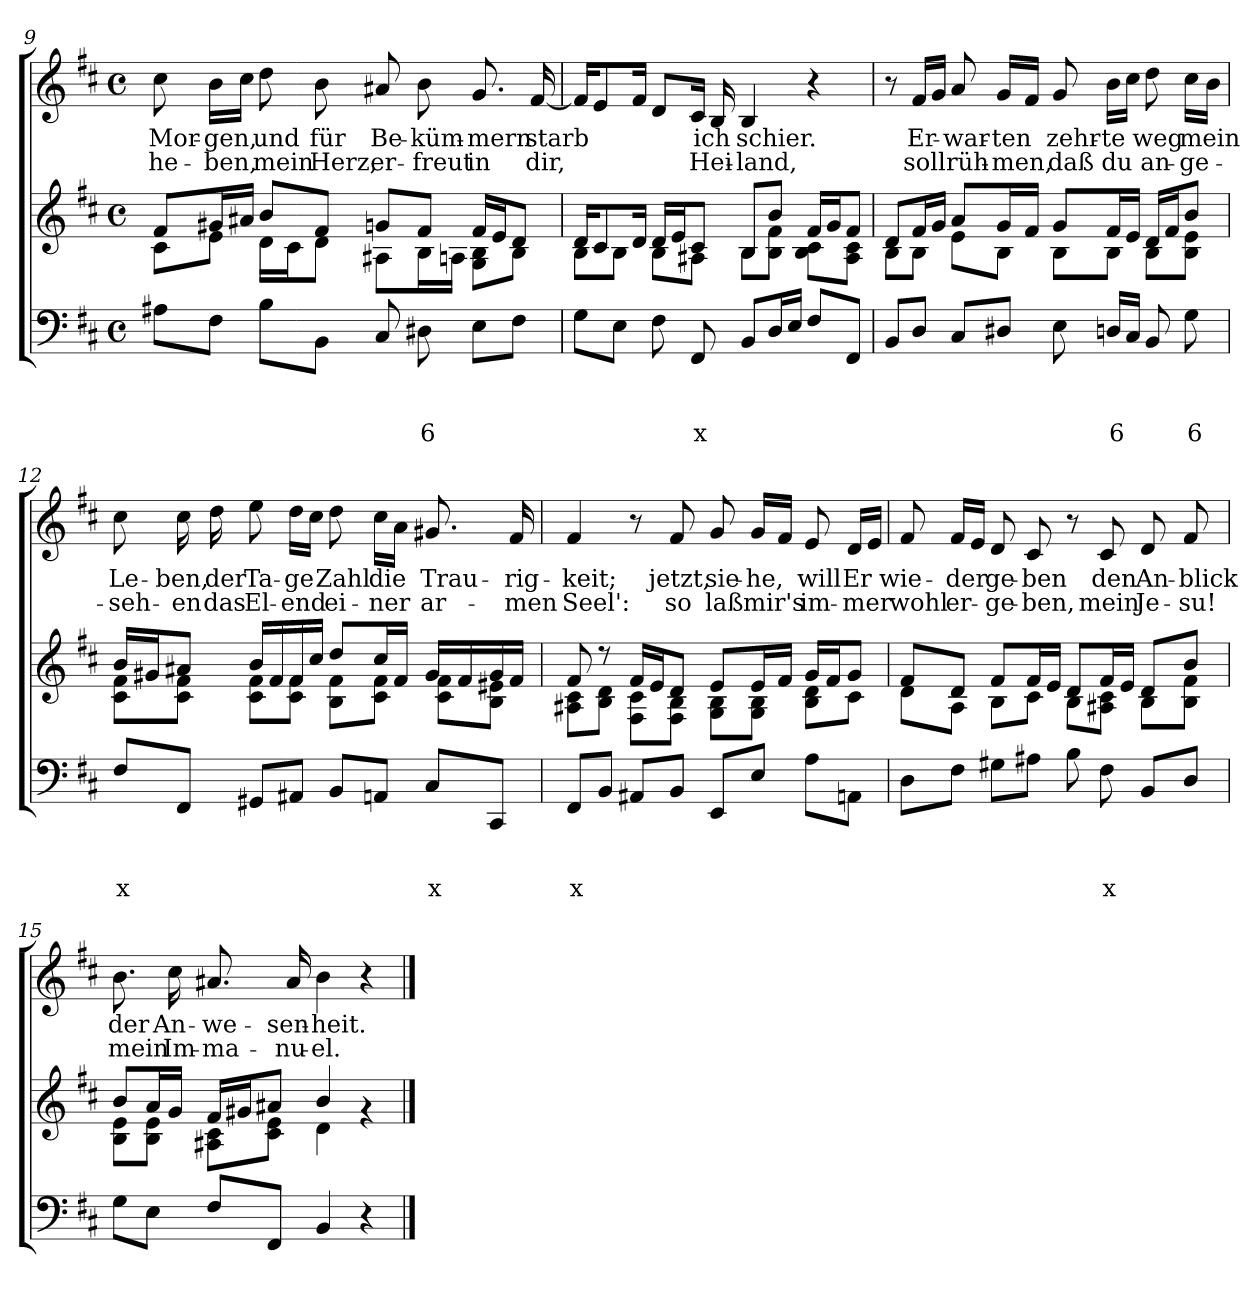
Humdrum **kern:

**kern	**text	**text	**text	**kern	**kern	**text	**text
*part2	*part2	*part2	*part2	*part2	*part1	*part1	*part1
*staff3	*staff3	*staff3	*staff3	*staff2	*staff1	*staff1	*staff1
*clefF4	*	*	*	*clefG2	*clefG2	*	*
*k[f#c#]	*	*	*	*k[f#c#]	*k[f#c#]	*	*
*D:	*	*	*	*D:	*D:	*	*
*M4/4	*	*	*	*M4/4	*M4/4	*	*
*met(c)	*	*	*	*met(c)	*met(c)	*	*
=9	=9	=9	=9	=9	=9	=9	=9
*	*	*	*	*^	*	*	*
!	!	!	!	!	!	!	!LO:LY:b	!LO:LY:b
8A#X\L	.	.	.	8f#/L	8c#\L	8cc#\	Mor-	-he-
!	!	!	!	!	!	!	!LO:LY:b	!LO:LY:b
8F#\J	.	.	.	16g#X/L	8e\J	16b\LL	-gen,	-ben,
.	.	.	.	16a#X/JJ	.	16cc#\JJ	.	.
!	!	!	!	!	!	!	!LO:LY:b	!LO:LY:b
8B\L	.	.	.	8b/L	16d\LL	8dd\	und	mein
.	.	.	.	.	16c#\J	.	.	.
!	!	!	!	!	!	!	!LO:LY:b	!LO:LY:b
8BB\J	.	.	.	8f#/J	8d\J	8b\	für	Herz,
!	!	!	!	!	!	!	!LO:LY:b	!LO:LY:b
8C#/	.	.	.	8gn/L	8A#X\L	8a#X/	Be-	er-
!	!	!	!LO:LY:b	!	!	!	!LO:LY:b	!LO:LY:b
8D#X\	.	.	6	8f#/J	16B\L	8b\	-küm-	-freut
.	.	.	.	.	16An\JJ	.	.	.
!	!	!	!	!	!	!	!LO:LY:b	!LO:LY:b
8E\L	.	.	.	16f#/LL	8G\ 8B\L	8.g/	-mern	in
.	.	.	.	16e/J	.	.	.	.
8F#\J	.	.	.	8d/J	8B\J	.	.	.
!	!	!	!	!	!	!	!LO:LY:b	!LO:LY:b
.	.	.	.	.	.	[16f#/	starb	dir,
!!LO:LB:g=z
=10	=10	=10	=10	=10	=10	=10	=10	=10
8G\L	.	.	.	16d/KL	8B\L	16f#/KL]	.	.
.	.	.	.	8c#/	.	8e/	.	.
8E\J	.	.	.	.	8B\J	.	.	.
.	.	.	.	16d/Jk	.	16f#/Jk	.	.
8F#\	.	.	.	16d/LL	8B\L	8d/L	.	.
.	.	.	.	16e/J	.	.	.	.
!	!	!	!LO:LY:b	!	!	!	!	!
8FF#/	.	.	x	8c#/J	8A#X\J	16c#/Jk	.	.
!	!	!	!	!	!	!	!LO:LY:b	!LO:LY:b
.	.	.	.	.	.	16B/	ich	Hei-
!	!	!	!	!	!	!	!LO:LY:b	!LO:LY:b
8BB/L	.	.	.	8B/L	8B\L	4B/	schier.	-land,
16D/L	.	.	.	8b/J	8B\ 8f#\J	.	.	.
16E/JJ	.	.	.	.	.	.	.	.
8F#/L	.	.	.	16f#/LL	8B\ 8c#\L	4r	.	.
.	.	.	.	16g/J	.	.	.	.
8FF#/J	.	.	.	8f#/J	8A#\ 8c#\J	.	.	.
=11	=11	=11	=11	=11	=11	=11	=11	=11
8BB/L	.	.	.	8d/L	8B\L	8r	.	.
!	!	!	!	!	!	!	!LO:LY:b	!LO:LY:b
8D/J	.	.	.	16f#/L	8B\J	16f#/LL	Er-	soll
.	.	.	.	16g/JJ	.	16g/JJ	.	.
!	!	!	!	!	!	!	!LO:LY:b	!LO:LY:b
8C#/L	.	.	.	8a/L	8e\L	8a/	-war-	rüh-
!	!	!	!	!	!	!	!LO:LY:b	!LO:LY:b
8D#X/J	.	.	.	16g/L	8B\J	16g/LL	-ten	-men,
.	.	.	.	16f#/JJ	.	16f#/JJ	.	.
!	!	!	!	!	!	!	!LO:LY:b	!LO:LY:b
8E\	.	.	.	8g/L	8B\L	8g/	zehr-	daß
!	!	!	!LO:LY:b	!	!	!	!LO:LY:b	!LO:LY:b
16Dn/LL	.	.	6	16f#/L	8B\J	16b\LL	-te	du
16C#/JJ	.	.	.	16e/JJ	.	16cc#\JJ	.	.
!	!	!	!	!	!	!	!LO:LY:b	!LO:LY:b
8BB/	.	.	.	16d/LL	8B\L	8dd\	weg	an-
.	.	.	.	16f#/J	.	.	.	.
!	!	!	!LO:LY:b	!	!	!	!LO:LY:b	!LO:LY:b
8G\	.	.	6	8b/J	8B\ 8e\J	16cc#\LL	mein	-ge-
.	.	.	.	.	.	16b\JJ	.	.
!!LO:LB:g=z
=12	=12	=12	=12	=12	=12	=12	=12	=12
!	!	!	!LO:LY:b	!	!	!	!LO:LY:b	!LO:LY:b
8F#/L	.	.	x	16b/LL	8c#\ 8f#\L	8cc#\	Le-	-seh-
.	.	.	.	16g#X/J	.	.	.	.
!	!	!	!	!	!	!	!LO:LY:b	!LO:LY:b
8FF#/J	.	.	.	8a#X/J	8c#\ 8f#\J	16cc#\	-ben,	-en
!	!	!	!	!	!	!	!LO:LY:b	!LO:LY:b
.	.	.	.	.	.	16dd\	der	das
!	!	!	!	!	!	!	!LO:LY:b	!LO:LY:b
8GG#X/L	.	.	.	16b/LL	8c#\ 8f#\L	8ee\	Ta-	El-
.	.	.	.	16f#/	.	.	.	.
!	!	!	!	!	!	!	!LO:LY:b	!LO:LY:b
8AA#X/J	.	.	.	16f#/	8c#\ 8f#\J	16dd\LL	-ge	-end
.	.	.	.	16cc#/JJ	.	16cc#\JJ	.	.
!	!	!	!	!	!	!	!LO:LY:b	!LO:LY:b
8BB/L	.	.	.	8dd/L	8B\ 8f#\L	8dd\	Zahl	ei-
!	!	!	!	!	!	!	!LO:LY:b	!LO:LY:b
8AAn/J	.	.	.	16cc#/L	8c#\ 8f#\J	16cc#\LL	die	-ner
.	.	.	.	16f#/JJ	.	16a\JJ	.	.
!	!	!	!LO:LY:b	!	!	!	!LO:LY:b	!LO:LY:b
8C#/L	.	.	x	16g#/LL	8c#\ 8f#\L	8.g#X/	Trau-	ar-
.	.	.	.	16f#/	.	.	.	.
8CC#/J	.	.	.	16g#/	8B\ 8e#X\J	.	.	.
!	!	!	!	!	!	!	!LO:LY:b	!LO:LY:b
.	.	.	.	16f#/JJ	.	16f#/	-rig-	-men
=13	=13	=13	=13	=13	=13	=13	=13	=13
!	!	!	!LO:LY:b	!	!	!	!LO:LY:b	!LO:LY:b
8FF#/L	.	.	x	8f#/	8A#X\ 8c#\L	4f#/	-keit;	Seel':
8BB/J	.	.	.	8r	8B\ 8d\J	.	.	.
8AA#X/L	.	.	.	16f#/LL	8F#\ 8c#\L	8r	.	.
.	.	.	.	16e/J	.	.	.	.
!	!	!	!	!	!	!	!LO:LY:b	!LO:LY:b
8BB/J	.	.	.	8d/J	8F#\ 8B\J	8f#/	jetzt,	so
!	!	!	!	!	!	!	!LO:LY:b	!LO:LY:b
8EE/L	.	.	.	8e/L	8G\ 8B\L	8g/	sie-	laß
!	!	!	!	!	!	!	!LO:LY:b	!LO:LY:b
8E/J	.	.	.	16e/L	8G\ 8B\J	16g/LL	-he,	mir's
.	.	.	.	16f#/JJ	.	16f#/JJ	.	.
!	!	!	!	!	!	!	!LO:LY:b	!LO:LY:b
8A\L	.	.	.	16g/LL	8B\ 8d\L	8e/	will	im-
.	.	.	.	16f#/J	.	.	.	.
!	!	!	!	!	!	!	!LO:LY:b	!LO:LY:b
8AAn\J	.	.	.	8g/J	8c#\J	16d/LL	Er	-mer
.	.	.	.	.	.	16e/JJ	.	.
!!LO:LB:g=z
=14	=14	=14	=14	=14	=14	=14	=14	=14
!	!	!	!	!	!	!	!LO:LY:b	!LO:LY:b
8D\L	.	.	.	8f#/L	8d\L	8f#/	wie-	wohl
!	!	!	!	!	!	!	!LO:LY:b	!LO:LY:b
8F#\J	.	.	.	8d/J	8A\J	16f#/LL	-der	er-
.	.	.	.	.	.	16e/JJ	.	.
!	!	!	!	!	!	!	!LO:LY:b	!LO:LY:b
8G#X\L	.	.	.	8f#/L	8B\L	8d/	ge-	-ge-
!	!	!	!	!	!	!	!LO:LY:b	!LO:LY:b
8A#X\J	.	.	.	16f#/L	8c#\J	8c#/	-ben	-ben,
.	.	.	.	16e/JJ	.	.	.	.
8B\	.	.	.	8d/L	8B\L	8r	.	.
!	!	!	!LO:LY:b	!	!	!	!LO:LY:b	!LO:LY:b
8F#\	.	.	x	16f#/L	8A#X\ 8c#\J	8c#/	den	mein
.	.	.	.	16e/JJ	.	.	.	.
!	!	!	!	!	!	!	!LO:LY:b	!LO:LY:b
8BB/L	.	.	.	8d/L	8B\L	8d/	An-	Je-
!	!	!	!	!	!	!	!LO:LY:b	!LO:LY:b
8D/J	.	.	.	8b/J	8B\ 8f#\J	8f#/	-blick	-su!
=15	=15	=15	=15	=15	=15	=15	=15	=15
!	!	!	!	!	!	!	!LO:LY:b	!LO:LY:b
8G\L	.	.	.	8b/L	8B\ 8e\L	8.b\	der	mein
8E\J	.	.	.	16a/L	8B\ 8e\J	.	.	.
!	!	!	!	!	!	!	!LO:LY:b	!LO:LY:b
.	.	.	.	16g/JJ	.	16cc#\	An-	Im-
!	!	!	!	!	!	!	!LO:LY:b	!LO:LY:b
8F#/L	.	.	.	16f#/LL	8A#X\ 8c#\L	8.a#X/	-we-	-ma-
.	.	.	.	16g#X/J	.	.	.	.
8FF#/J	.	.	.	8a#X/J	8c#\ 8e\J	.	.	.
!	!	!	!	!	!	!	!LO:LY:b	!LO:LY:b
.	.	.	.	.	.	16a#/	-sen-	-nu-
!	!	!	!	!	!	!	!LO:LY:b	!LO:LY:b
4BB/	.	.	.	4b/	4d\	4b\	-heit.	-el.
4r	.	.	.	4rg	4ryy	4r	.	.
*	*	*	*	*v	*v	*	*	*
==	==	==	==	==	==	==	==
*-	*-	*-	*-	*-	*-	*-	*-
